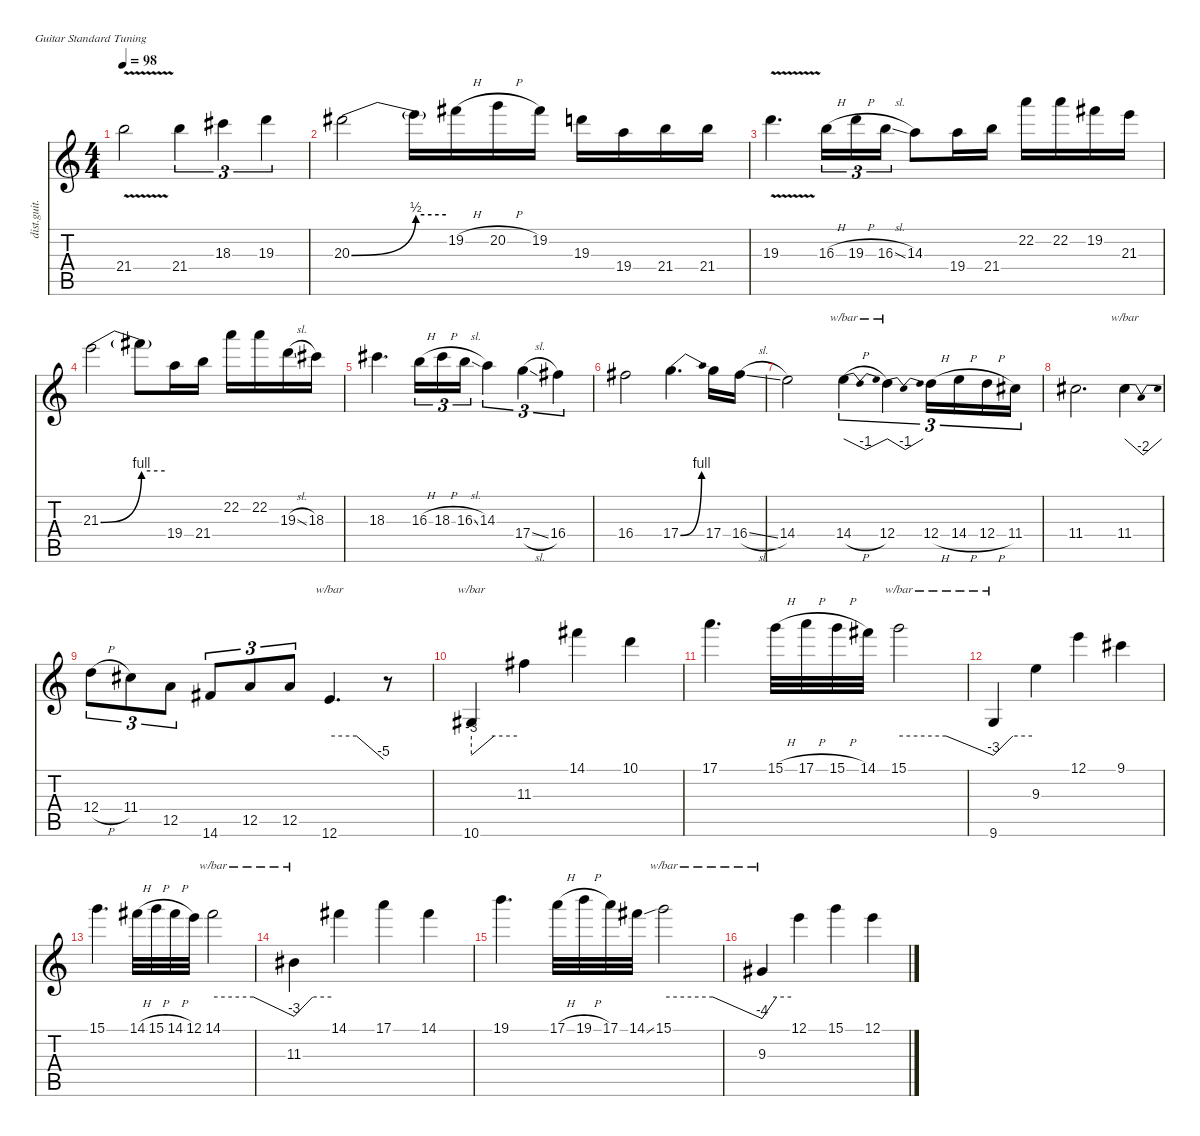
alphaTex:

\defaultSystemsLayout 4
\hideDynamics
\bracketExtendMode nobrackets
\otherSystemsTrackNameOrientation horizontal
\track ("Gtr1" "dist.guit.") {instrument distortionguitar}
\staff {score tabs}
\tuning (E4 B3 G3 D3 A2 E2)
\ts (4 4)
\tempo 98
\clef g2
\ks c
21.4{v}.2{dy f beam Down} 21.4.4{tu (3 2) beam Down} 18.3{acc #}.4{tu (3 2) beam Down} 19.3.4{tu (3 2) beam Down} |
20.3{be (bend 0 0 60 2) acc #}.2{beam Down} 20.3{be (hold 0 2 60 2) t}.16{beam Down} 19.2{h acc #}.16{beam Down} 20.2{h}.16{beam Down} 19.2{acc #}.16{beam Down} 19.3.16{beam Down} 19.4.16{beam Down} 21.4.16{beam Down} 21.4.16{beam Down} |
19.3{v}.4{d beam Down} 16.3{h}.16{tu (3 2) beam Down} 19.3{h}.16{tu (3 2) beam Down} 16.3{sl}.16{tu (3 2) beam Down} 14.3.8{beam Down} 19.4.16{beam Down} 21.4.16{beam Down} 22.2.16{beam Down} 22.2.16{beam Down} 19.2{acc #}.16{beam Down} 21.3.16{beam Down} |
21.3{be (bend 0 0 60 4)}.2{beam Down} 21.3{be (hold 0 4 60 4) t}.8{beam Down} 19.4.16{beam Down} 21.4.16{beam Down} 22.2.16{beam Down} 22.2.16{beam Down} 19.3{sl}.16{beam Down} 18.3{acc #}.16{beam Down} |
18.3{acc #}.4{d beam Down} 16.3{h}.16{tu (3 2) beam Down} 18.3{h acc #}.16{tu (3 2) beam Down} 16.3{sl}.16{tu (3 2) beam Down} 14.3.4{tu (3 2) beam Down} 17.4{sl}.4{tu (3 2) beam Down} 16.4{acc #}.4{tu (3 2) beam Down} |
16.4{acc #}.2{beam Down} 17.4{be (bend 0 0 15 4)}.4{d beam Down} 17.4.16{beam Down} 16.4{sl acc #}.16{beam Down} |
14.4.2{beam Down} 14.4{h}.4{tu (3 2) tbe (dip default 0 0 30 -4 60 0) beam Down} 12.4.4{tu (3 2) tbe (dip default 0 0 30 -4 60 0) beam Down} 12.4{h}.16{tu (3 2) beam Down} 14.4{h}.16{tu (3 2) beam Down} 12.4{h}.16{tu (3 2) beam Down} 11.4{acc #}.16{tu (3 2) beam Down} |
11.4{acc #}.2{d beam Down} 11.4{acc #}.4{tbe (dip default 0 0 30 -8 60 0) beam Down} |
12.4{h}.8{tu (3 2) beam Down} 11.4{acc #}.8{tu (3 2) beam Down} 12.5.8{tu (3 2) beam Down} 14.6{acc #}.8{tu (3 2) beam Up} 12.5.8{tu (3 2) beam Up} 12.5.8{tu (3 2) beam Up} 12.6.4{d tbe (custom default 0 0 30 0 30 0 60 -20) beam Up} r.8{beam Up} |
10.6.4{tbe (custom default 0 -12 30 0 30 0 60 0) beam Up} 11.3{acc #}.4{beam Down} 14.1{acc #}.4{beam Down} 10.1.4{beam Down} |
17.1.4{d beam Down} 15.1{h}.32{beam Down} 17.1{h}.32{beam Down} 15.1{h}.32{beam Down} 14.1{acc #}.32{beam Down} 15.1.2{tbe (custom default 0 0 30 0 30 0 60 -12) beam Down} |
9.6{acc #}.4{tbe (custom default 0 -12 30 0 30 0 60 0) beam Up} 9.3.4{beam Down} 12.1.4{beam Down} 9.1{acc #}.4{beam Down} |
15.1.4{d beam Down} 14.1{h acc #}.32{beam Down} 15.1{h}.32{beam Down} 14.1{h acc #}.32{beam Down} 12.1.32{beam Down} 14.1{acc #}.2{tbe (custom default 0 0 30 0 30 0 60 -12) beam Down} |
11.3{acc #}.4{tbe (custom default 0 -12 30 0 30 0 60 0) beam Down} 14.1{acc #}.4{beam Down} 17.1.4{beam Down} 14.1{acc #}.4{beam Down} |
19.1.4{d beam Down} 17.1{h}.32{beam Down} 19.1{h}.32{beam Down} 17.1.32{beam Down} 14.1{ss acc #}.32{beam Down} 15.1.2{tbe (custom default 0 0 30 0 30 0 60 -16) beam Down} |
9.3.4{tbe (custom default 0 -16 30 0 30 0 60 0) beam Up} 12.1.4{beam Down} 15.1.4{beam Down} 12.1.4{beam Down}
